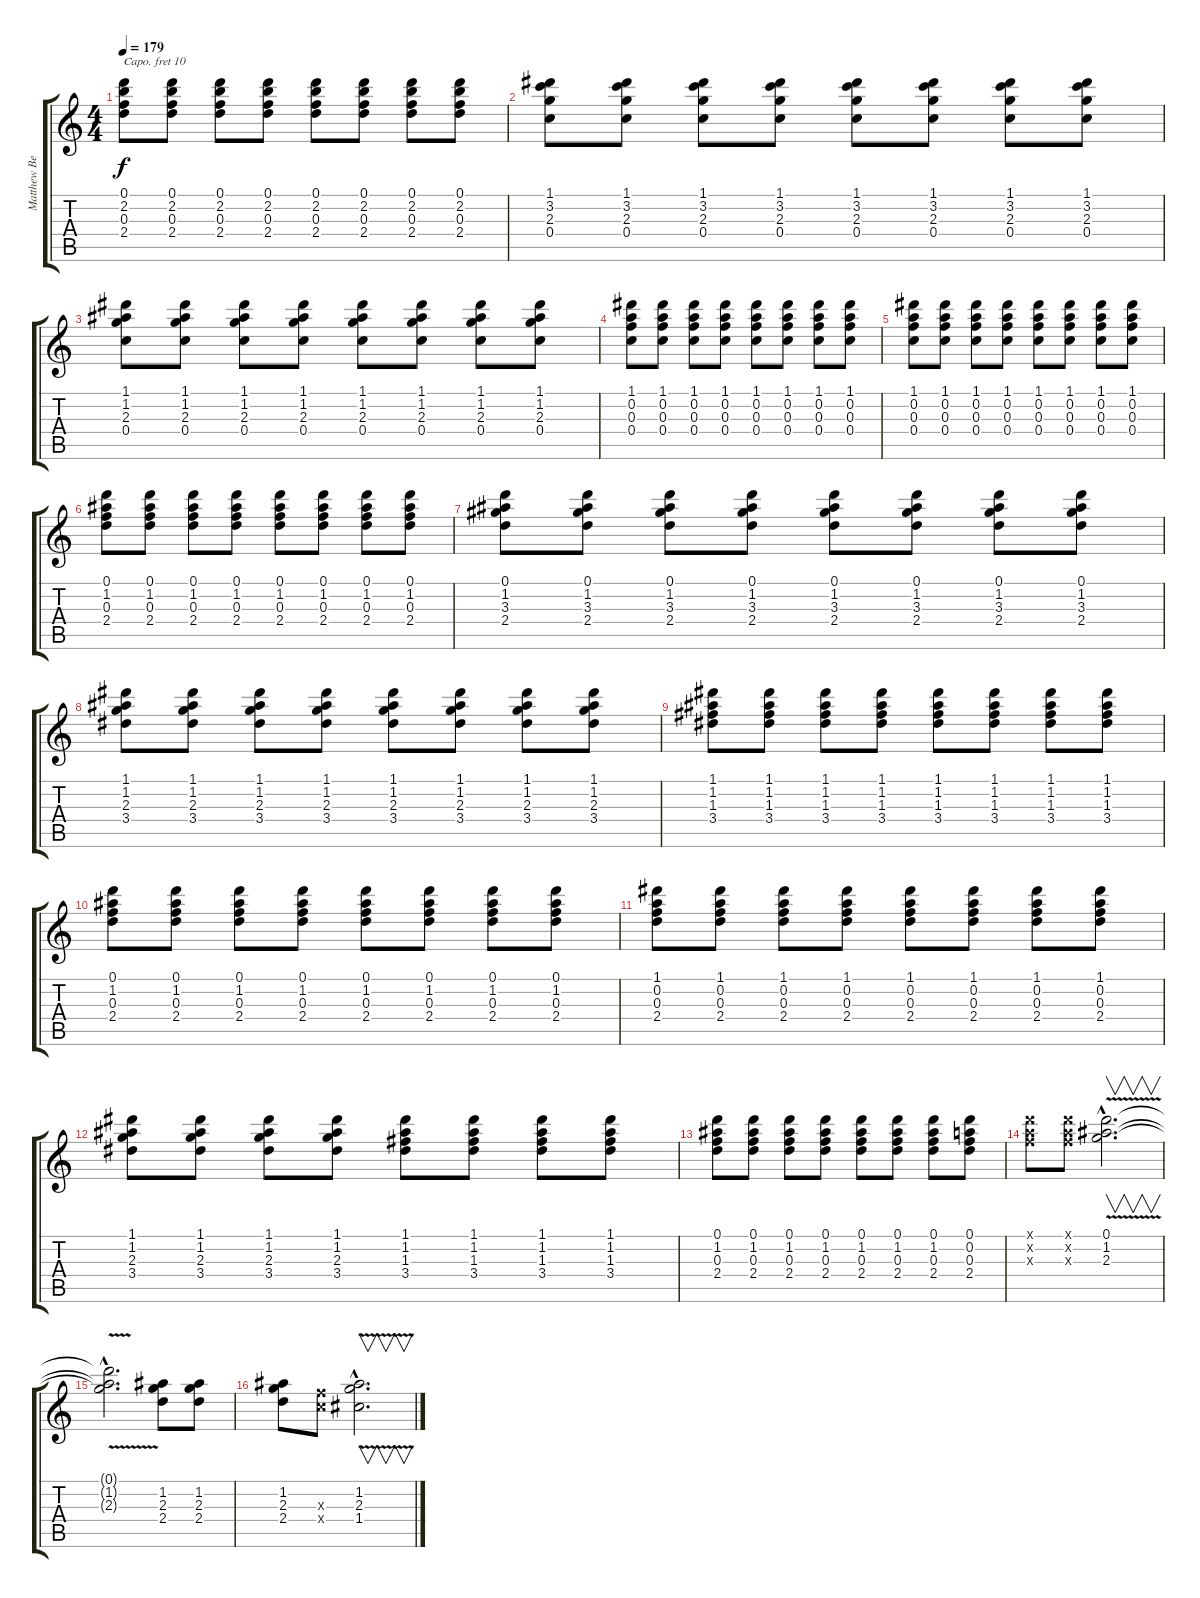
\track ("Matthew Bellamy" "Matthew Be") {instrument distortionguitar}
\staff {score tabs}
\capo 10
\tuning (E4 B3 G3 D3 A2 E2) {hide}
\ts (4 4)
\tempo 179
\clef g2
\ks c
(0.1 2.2 0.3 2.4).8{dy f} (0.1 2.2 0.3 2.4).8 (0.1 2.2 0.3 2.4).8 (0.1 2.2 0.3 2.4).8 (0.1 2.2 0.3 2.4).8 (0.1 2.2 0.3 2.4).8 (0.1 2.2 0.3 2.4).8 (0.1 2.2 0.3 2.4).8 |
(1.1 3.2 2.3 0.4).8 (1.1 3.2 2.3 0.4).8 (1.1 3.2 2.3 0.4).8 (1.1 3.2 2.3 0.4).8 (1.1 3.2 2.3 0.4).8 (1.1 3.2 2.3 0.4).8 (1.1 3.2 2.3 0.4).8 (1.1 3.2 2.3 0.4).8 |
(1.1 1.2 2.3 0.4).8 (1.1 1.2 2.3 0.4).8 (1.1 1.2 2.3 0.4).8 (1.1 1.2 2.3 0.4).8 (1.1 1.2 2.3 0.4).8 (1.1 1.2 2.3 0.4).8 (1.1 1.2 2.3 0.4).8 (1.1 1.2 2.3 0.4).8 |
(1.1 0.2 0.3 0.4).8 (1.1 0.2 0.3 0.4).8 (1.1 0.2 0.3 0.4).8 (1.1 0.2 0.3 0.4).8 (1.1 0.2 0.3 0.4).8 (1.1 0.2 0.3 0.4).8 (1.1 0.2 0.3 0.4).8 (1.1 0.2 0.3 0.4).8 |
(1.1 0.2 0.3 0.4).8 (1.1 0.2 0.3 0.4).8 (1.1 0.2 0.3 0.4).8 (1.1 0.2 0.3 0.4).8 (1.1 0.2 0.3 0.4).8 (1.1 0.2 0.3 0.4).8 (1.1 0.2 0.3 0.4).8 (1.1 0.2 0.3 0.4).8 |
(0.1 1.2 0.3 2.4).8 (0.1 1.2 0.3 2.4).8 (0.1 1.2 0.3 2.4).8 (0.1 1.2 0.3 2.4).8 (0.1 1.2 0.3 2.4).8 (0.1 1.2 0.3 2.4).8 (0.1 1.2 0.3 2.4).8 (0.1 1.2 0.3 2.4).8 |
(0.1 1.2 3.3 2.4).8 (0.1 1.2 3.3 2.4).8 (0.1 1.2 3.3 2.4).8 (0.1 1.2 3.3 2.4).8 (0.1 1.2 3.3 2.4).8 (0.1 1.2 3.3 2.4).8 (0.1 1.2 3.3 2.4).8 (0.1 1.2 3.3 2.4).8 |
(1.1 1.2 2.3 3.4).8 (1.1 1.2 2.3 3.4).8 (1.1 1.2 2.3 3.4).8 (1.1 1.2 2.3 3.4).8 (1.1 1.2 2.3 3.4).8 (1.1 1.2 2.3 3.4).8 (1.1 1.2 2.3 3.4).8 (1.1 1.2 2.3 3.4).8 |
(1.1 1.2 1.3 3.4).8 (1.1 1.2 1.3 3.4).8 (1.1 1.2 1.3 3.4).8 (1.1 1.2 1.3 3.4).8 (1.1 1.2 1.3 3.4).8 (1.1 1.2 1.3 3.4).8 (1.1 1.2 1.3 3.4).8 (1.1 1.2 1.3 3.4).8 |
(0.1 1.2 0.3 2.4).8 (0.1 1.2 0.3 2.4).8 (0.1 1.2 0.3 2.4).8 (0.1 1.2 0.3 2.4).8 (0.1 1.2 0.3 2.4).8 (0.1 1.2 0.3 2.4).8 (0.1 1.2 0.3 2.4).8 (0.1 1.2 0.3 2.4).8 |
(1.1 0.2 0.3 2.4).8 (1.1 0.2 0.3 2.4).8 (1.1 0.2 0.3 2.4).8 (1.1 0.2 0.3 2.4).8 (1.1 0.2 0.3 2.4).8 (1.1 0.2 0.3 2.4).8 (1.1 0.2 0.3 2.4).8 (1.1 0.2 0.3 2.4).8 |
(1.1 1.2 2.3 3.4).8 (1.1 1.2 2.3 3.4).8 (1.1 1.2 2.3 3.4).8 (1.1 1.2 2.3 3.4).8 (1.1 1.2 1.3 3.4).8 (1.1 1.2 1.3 3.4).8 (1.1 1.2 1.3 3.4).8 (1.1 1.2 1.3 3.4).8 |
(0.1 1.2 0.3 2.4).8 (0.1 1.2 0.3 2.4).8 (0.1 1.2 0.3 2.4).8 (0.1 1.2 0.3 2.4).8 (0.1 1.2 0.3 2.4).8 (0.1 1.2 0.3 2.4).8 (0.1 1.2 0.3 2.4).8 (0.1 0.2 0.3 2.4).8 |
(0.1{x} 0.2{x} 0.3{x}).8 (0.1{x} 0.2{x} 0.3{x}).8 (0.1{v hac} 1.2{v hac} 2.3{hac}).2{v d volume 5 balance 16 instrument distortionguitar} |
(0.1{hac t} 1.2{hac t} 2.3{hac t}).2{d balance 8} (1.2 2.3 2.4).8 (1.2 2.3 2.4).8 |
(1.2 2.3 2.4).8 (0.3{x} 0.4{x}).8{volume 13} (1.2{v hac} 2.3{hac} 1.4{hac}).2{v d volume 5 balance 16 instrument distortionguitar}
